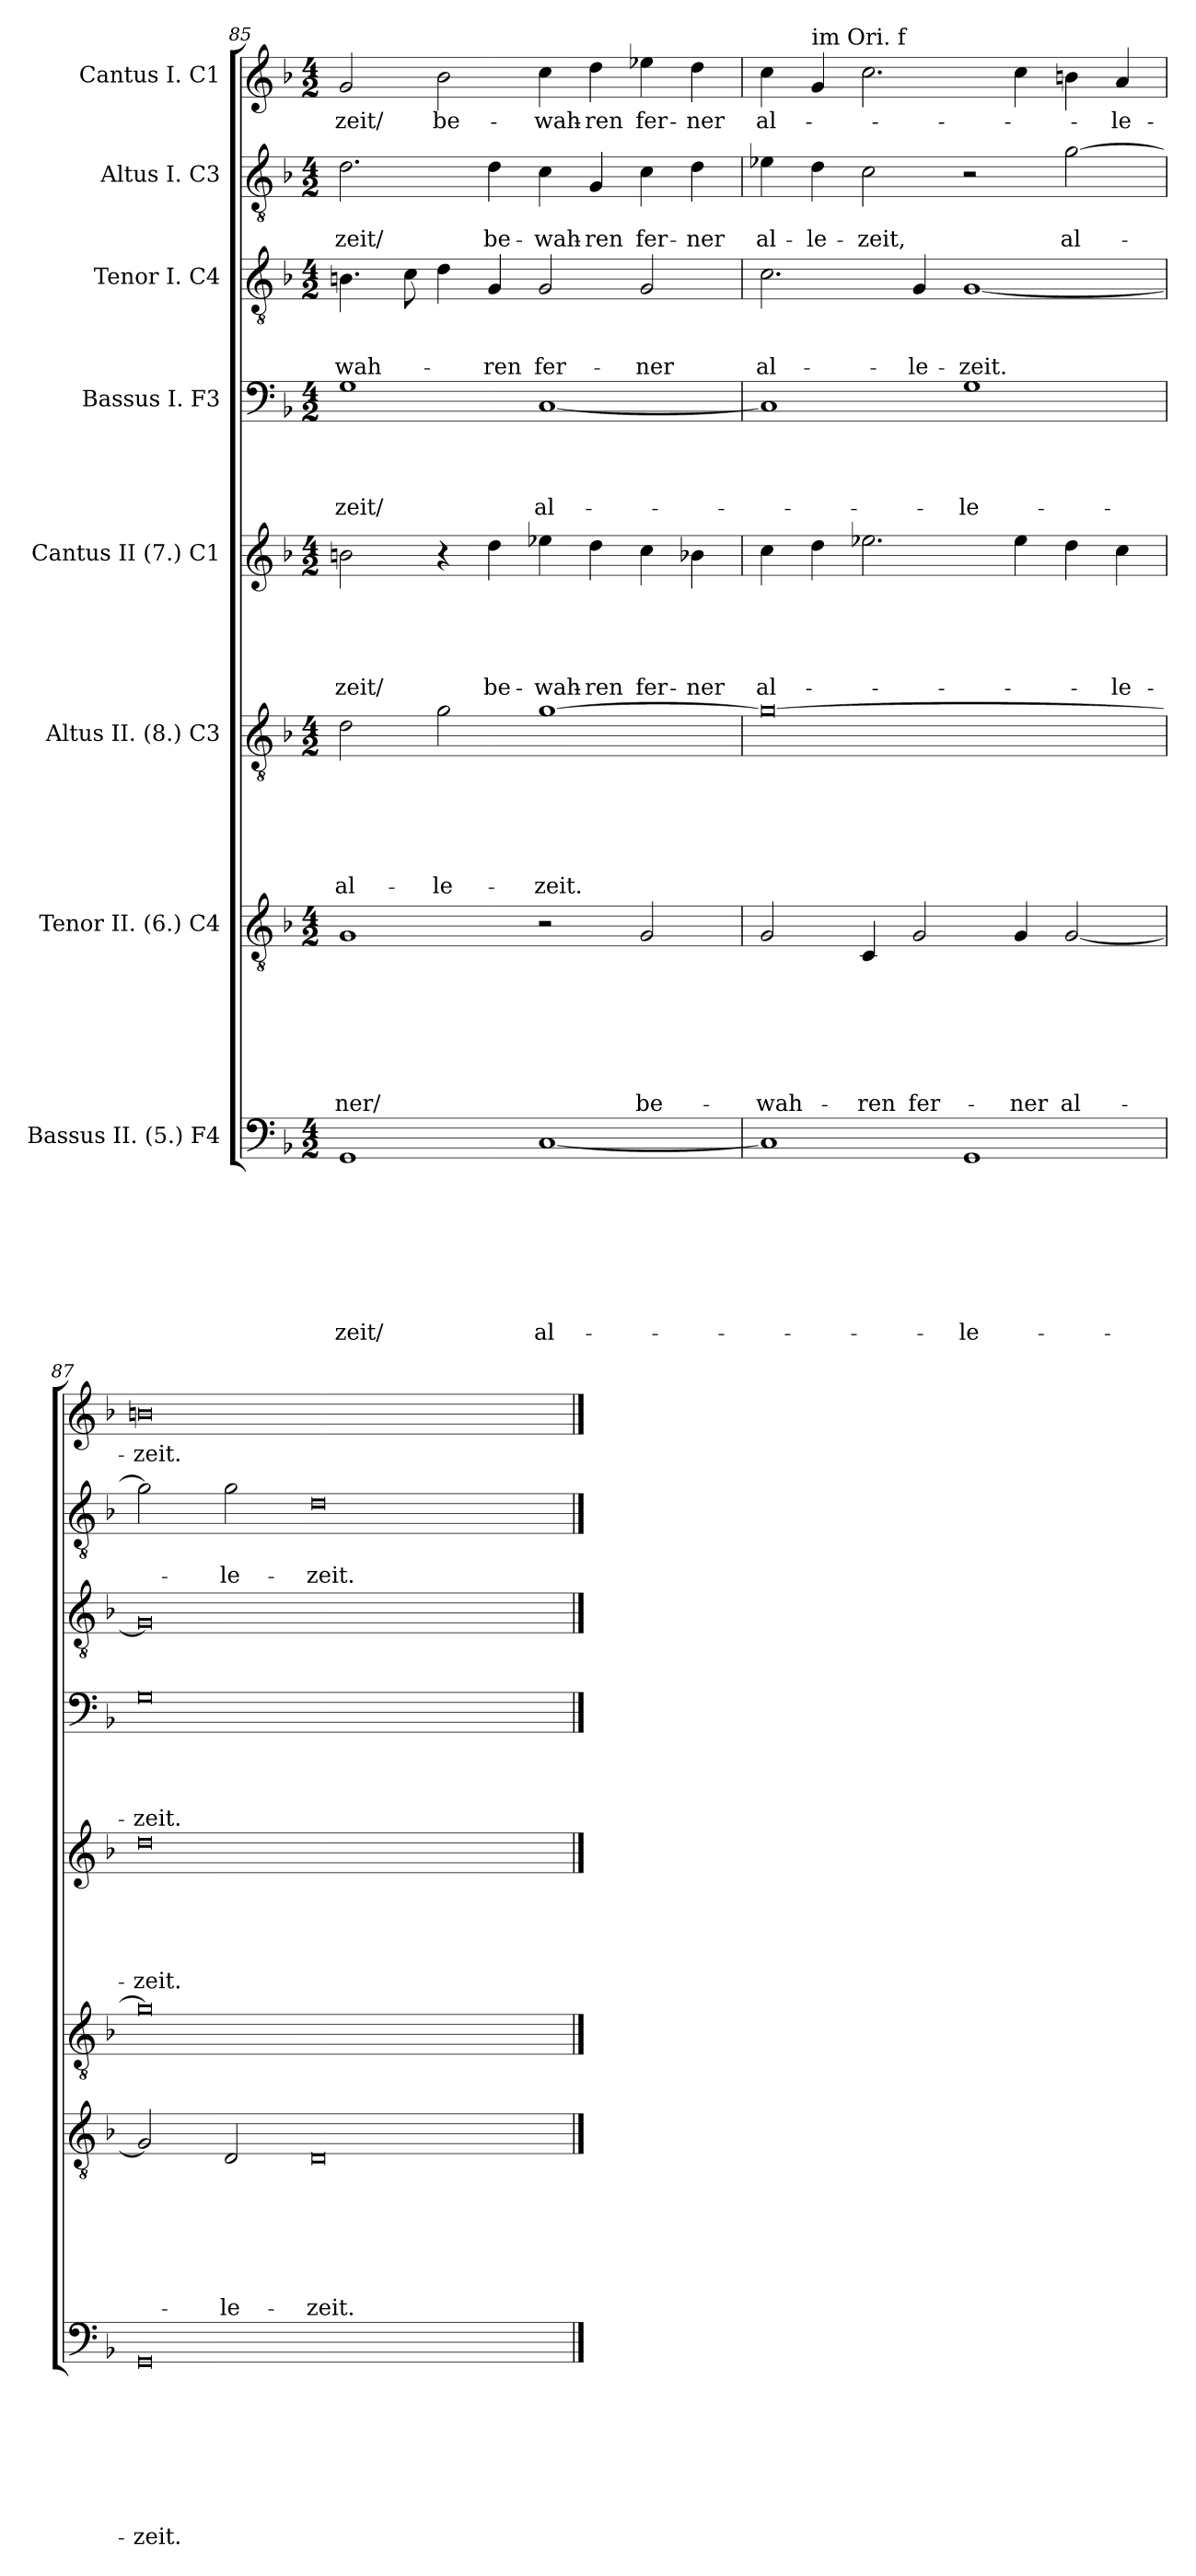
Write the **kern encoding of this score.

**kern	**text	**text	**text	**text	**text	**text	**text	**text	**kern	**text	**text	**text	**text	**text	**text	**text	**kern	**text	**text	**text	**text	**text	**text	**kern	**text	**text	**text	**text	**text	**kern	**text	**text	**text	**text	**kern	**text	**text	**text	**kern	**text	**text	**kern	**text
*part8	*part8	*part8	*part8	*part8	*part8	*part8	*part8	*part8	*part7	*part7	*part7	*part7	*part7	*part7	*part7	*part7	*part6	*part6	*part6	*part6	*part6	*part6	*part6	*part5	*part5	*part5	*part5	*part5	*part5	*part4	*part4	*part4	*part4	*part4	*part3	*part3	*part3	*part3	*part2	*part2	*part2	*part1	*part1
*staff8	*staff8	*staff8	*staff8	*staff8	*staff8	*staff8	*staff8	*staff8	*staff7	*staff7	*staff7	*staff7	*staff7	*staff7	*staff7	*staff7	*staff6	*staff6	*staff6	*staff6	*staff6	*staff6	*staff6	*staff5	*staff5	*staff5	*staff5	*staff5	*staff5	*staff4	*staff4	*staff4	*staff4	*staff4	*staff3	*staff3	*staff3	*staff3	*staff2	*staff2	*staff2	*staff1	*staff1
*I"Bassus II. (5.) F4	*	*	*	*	*	*	*	*	*I"Tenor II. (6.) C4	*	*	*	*	*	*	*	*I"Altus II. (8.) C3	*	*	*	*	*	*	*I"Cantus  II (7.) C1	*	*	*	*	*	*I"Bassus I. F3	*	*	*	*	*I"Tenor I.  C4	*	*	*	*I"Altus I. C3	*	*	*I"Cantus I. C1	*
!!LO:PB:g=z
*clefF4	*	*	*	*	*	*	*	*	*clefGv2	*	*	*	*	*	*	*	*clefGv2	*	*	*	*	*	*	*clefG2	*	*	*	*	*	*clefF4	*	*	*	*	*clefGv2	*	*	*	*clefGv2	*	*	*clefG2	*
*k[b-]	*	*	*	*	*	*	*	*	*k[b-]	*	*	*	*	*	*	*	*k[b-]	*	*	*	*	*	*	*k[b-]	*	*	*	*	*	*k[b-]	*	*	*	*	*k[b-]	*	*	*	*k[b-]	*	*	*k[b-]	*
*F:	*	*	*	*	*	*	*	*	*F:	*	*	*	*	*	*	*	*F:	*	*	*	*	*	*	*F:	*	*	*	*	*	*F:	*	*	*	*	*F:	*	*	*	*F:	*	*	*F:	*
*M4/2	*	*	*	*	*	*	*	*	*M4/2	*	*	*	*	*	*	*	*M4/2	*	*	*	*	*	*	*M4/2	*	*	*	*	*	*M4/2	*	*	*	*	*M4/2	*	*	*	*M4/2	*	*	*M4/2	*
=85	=85	=85	=85	=85	=85	=85	=85	=85	=85	=85	=85	=85	=85	=85	=85	=85	=85	=85	=85	=85	=85	=85	=85	=85	=85	=85	=85	=85	=85	=85	=85	=85	=85	=85	=85	=85	=85	=85	=85	=85	=85	=85	=85
!	!	!	!	!	!	!	!	!LO:LY:b	!	!	!	!	!	!	!	!LO:LY:b	!	!	!	!	!	!	!LO:LY:b	!	!	!	!	!	!LO:LY:b	!	!	!	!	!LO:LY:b	!	!	!	!LO:LY:b	!	!	!LO:LY:b	!	!LO:LY:b
1GG	.	.	.	.	.	.	.	-zeit/	1G	.	.	.	.	.	.	-ner/	2d\	.	.	.	.	.	al-	2bn\	.	.	.	.	-zeit/	1G	.	.	.	-zeit/	4.Bn\	.	.	-wah-	2.d\	.	-zeit/	2g/	-zeit/
.	.	.	.	.	.	.	.	.	.	.	.	.	.	.	.	.	.	.	.	.	.	.	.	.	.	.	.	.	.	.	.	.	.	.	8c\	.	.	.	.	.	.	.	.
!	!	!	!	!	!	!	!	!	!	!	!	!	!	!	!	!	!	!	!	!	!	!	!LO:LY:b	!	!	!	!	!	!	!	!	!	!	!	!	!	!	!	!	!	!	!	!LO:LY:b
.	.	.	.	.	.	.	.	.	.	.	.	.	.	.	.	.	2g\	.	.	.	.	.	-le-	4r	.	.	.	.	.	.	.	.	.	.	4d\	.	.	.	.	.	.	2b-\	be-
!	!	!	!	!	!	!	!	!	!	!	!	!	!	!	!	!	!	!	!	!	!	!	!	!	!	!	!	!	!LO:LY:b	!	!	!	!	!	!	!	!	!LO:LY:b	!	!	!LO:LY:b	!	!
.	.	.	.	.	.	.	.	.	.	.	.	.	.	.	.	.	.	.	.	.	.	.	.	4dd\	.	.	.	.	be-	.	.	.	.	.	4G/	.	.	-ren	4d\	.	be-	.	.
!	!	!	!	!	!	!	!	!LO:LY:b	!	!	!	!	!	!	!	!	!	!	!	!	!	!	!LO:LY:b	!	!	!	!	!	!LO:LY:b	!	!	!	!	!LO:LY:b	!	!	!	!LO:LY:b	!	!	!LO:LY:b	!	!LO:LY:b
[1C	.	.	.	.	.	.	.	al-	2r	.	.	.	.	.	.	.	[1g	.	.	.	.	.	-zeit.	4ee-X\	.	.	.	.	-wah-	[1C	.	.	.	al-	2G/	.	.	fer-	4c\	.	-wah-	4cc\	-wah-
!	!	!	!	!	!	!	!	!	!	!	!	!	!	!	!	!	!	!	!	!	!	!	!	!	!	!	!	!	!LO:LY:b	!	!	!	!	!	!	!	!	!	!	!	!LO:LY:b	!	!LO:LY:b
.	.	.	.	.	.	.	.	.	.	.	.	.	.	.	.	.	.	.	.	.	.	.	.	4dd\	.	.	.	.	-ren	.	.	.	.	.	.	.	.	.	4G/	.	-ren	4dd\	-ren
!	!	!	!	!	!	!	!	!	!	!	!	!	!	!	!	!LO:LY:b	!	!	!	!	!	!	!	!	!	!	!	!	!LO:LY:b	!	!	!	!	!	!	!	!	!LO:LY:b	!	!	!LO:LY:b	!	!LO:LY:b
.	.	.	.	.	.	.	.	.	2G/	.	.	.	.	.	.	be-	.	.	.	.	.	.	.	4cc\	.	.	.	.	fer-	.	.	.	.	.	2G/	.	.	-ner	4c\	.	fer-	4ee-X\	fer-
!	!	!	!	!	!	!	!	!	!	!	!	!	!	!	!	!	!	!	!	!	!	!	!	!	!	!	!	!	!LO:LY:b	!	!	!	!	!	!	!	!	!	!	!	!LO:LY:b	!	!LO:LY:b
.	.	.	.	.	.	.	.	.	.	.	.	.	.	.	.	.	.	.	.	.	.	.	.	4b-X\	.	.	.	.	-ner	.	.	.	.	.	.	.	.	.	4d\	.	-ner	4dd\	-ner
=86	=86	=86	=86	=86	=86	=86	=86	=86	=86	=86	=86	=86	=86	=86	=86	=86	=86	=86	=86	=86	=86	=86	=86	=86	=86	=86	=86	=86	=86	=86	=86	=86	=86	=86	=86	=86	=86	=86	=86	=86	=86	=86	=86
!	!	!	!	!	!	!	!	!	!	!	!	!	!	!	!	!LO:LY:b	!	!	!	!	!	!	!	!	!	!	!	!	!LO:LY:b	!	!	!	!	!	!	!	!	!LO:LY:b	!	!	!LO:LY:b	!	!LO:LY:b
1C]	.	.	.	.	.	.	.	.	2G/	.	.	.	.	.	.	-wah-	0g_	.	.	.	.	.	.	4cc\	.	.	.	.	al-	1C]	.	.	.	.	2.c\	.	.	al-	4e-X\	.	al-	4cc\	al-
!	!	!	!	!	!	!	!	!	!	!	!	!	!	!	!	!	!	!	!	!	!	!	!	!	!	!	!	!	!	!	!	!	!	!	!	!	!	!	!	!	!	!LO:TX:a:t=im Ori.  f	!
!	!	!	!	!	!	!	!	!	!	!	!	!	!	!	!	!	!	!	!	!	!	!	!	!	!	!	!	!	!	!	!	!	!	!	!	!	!	!	!	!	!LO:LY:b	!	!
.	.	.	.	.	.	.	.	.	.	.	.	.	.	.	.	.	.	.	.	.	.	.	.	4dd\	.	.	.	.	.	.	.	.	.	.	.	.	.	.	4d\	.	-le-	4g/	.
!	!	!	!	!	!	!	!	!	!	!	!	!	!	!	!	!LO:LY:b	!	!	!	!	!	!	!	!	!	!	!	!	!	!	!	!	!	!	!	!	!	!	!	!	!LO:LY:b	!	!
.	.	.	.	.	.	.	.	.	4C/	.	.	.	.	.	.	-ren	.	.	.	.	.	.	.	2.ee-X\	.	.	.	.	.	.	.	.	.	.	.	.	.	.	2c\	.	-zeit,	2.cc\	.
!	!	!	!	!	!	!	!	!	!	!	!	!	!	!	!	!LO:LY:b	!	!	!	!	!	!	!	!	!	!	!	!	!	!	!	!	!	!	!	!	!	!LO:LY:b	!	!	!	!	!
.	.	.	.	.	.	.	.	.	2G/	.	.	.	.	.	.	fer-	.	.	.	.	.	.	.	.	.	.	.	.	.	.	.	.	.	.	4G/	.	.	-le-	.	.	.	.	.
!	!	!	!	!	!	!	!	!LO:LY:b	!	!	!	!	!	!	!	!	!	!	!	!	!	!	!	!	!	!	!	!	!	!	!	!	!	!LO:LY:b	!	!	!	!LO:LY:b	!	!	!	!	!
1GG	.	.	.	.	.	.	.	-le-	.	.	.	.	.	.	.	.	.	.	.	.	.	.	.	.	.	.	.	.	.	1G	.	.	.	-le-	[1G	.	.	-zeit.	2r	.	.	.	.
!	!	!	!	!	!	!	!	!	!	!	!	!	!	!	!	!LO:LY:b	!	!	!	!	!	!	!	!	!	!	!	!	!	!	!	!	!	!	!	!	!	!	!	!	!	!	!
.	.	.	.	.	.	.	.	.	4G/	.	.	.	.	.	.	-ner	.	.	.	.	.	.	.	4ee-\	.	.	.	.	.	.	.	.	.	.	.	.	.	.	.	.	.	4cc\	.
!	!	!	!	!	!	!	!	!	!	!	!	!	!	!	!	!LO:LY:b	!	!	!	!	!	!	!	!	!	!	!	!	!	!	!	!	!	!	!	!	!	!	!	!	!LO:LY:b	!	!
.	.	.	.	.	.	.	.	.	[2G/	.	.	.	.	.	.	al-	.	.	.	.	.	.	.	4dd\	.	.	.	.	.	.	.	.	.	.	.	.	.	.	[2g\	.	al-	4bn\	.
!	!	!	!	!	!	!	!	!	!	!	!	!	!	!	!	!	!	!	!	!	!	!	!	!	!	!	!	!	!LO:LY:b	!	!	!	!	!	!	!	!	!	!	!	!	!	!LO:LY:b
.	.	.	.	.	.	.	.	.	.	.	.	.	.	.	.	.	.	.	.	.	.	.	.	4cc\	.	.	.	.	-le-	.	.	.	.	.	.	.	.	.	.	.	.	4a/	-le-
=87	=87	=87	=87	=87	=87	=87	=87	=87	=87	=87	=87	=87	=87	=87	=87	=87	=87	=87	=87	=87	=87	=87	=87	=87	=87	=87	=87	=87	=87	=87	=87	=87	=87	=87	=87	=87	=87	=87	=87	=87	=87	=87	=87
!	!	!	!	!	!	!	!	!LO:LY:b	!	!	!	!	!	!	!	!	!	!	!	!	!	!	!	!	!	!	!	!	!LO:LY:b	!	!	!	!	!LO:LY:b	!	!	!	!	!	!	!	!	!LO:LY:b
0GG	.	.	.	.	.	.	.	-zeit.	2G/]	.	.	.	.	.	.	.	0g]	.	.	.	.	.	.	0dd	.	.	.	.	-zeit.	0G	.	.	.	-zeit.	0G]	.	.	.	2g\]	.	.	0bn	-zeit.
!	!	!	!	!	!	!	!	!	!	!	!	!	!	!	!	!LO:LY:b	!	!	!	!	!	!	!	!	!	!	!	!	!	!	!	!	!	!	!	!	!	!	!	!	!LO:LY:b	!	!
.	.	.	.	.	.	.	.	.	2D/	.	.	.	.	.	.	-le-	.	.	.	.	.	.	.	.	.	.	.	.	.	.	.	.	.	.	.	.	.	.	2g\	.	-le-	.	.
!	!	!	!	!	!	!	!	!	!	!	!	!	!	!	!	!LO:LY:b	!	!	!	!	!	!	!	!	!	!	!	!	!	!	!	!	!	!	!	!	!	!	!	!	!LO:LY:b	!	!
.	.	.	.	.	.	.	.	.	0D	.	.	.	.	.	.	-zeit.	.	.	.	.	.	.	.	.	.	.	.	.	.	.	.	.	.	.	.	.	.	.	0d	.	-zeit.	.	.
1ryy	.	.	.	.	.	.	.	.	.	.	.	.	.	.	.	.	1ryy	.	.	.	.	.	.	1ryy	.	.	.	.	.	1ryy	.	.	.	.	1ryy	.	.	.	.	.	.	1ryy	.
==	==	==	==	==	==	==	==	==	==	==	==	==	==	==	==	==	==	==	==	==	==	==	==	==	==	==	==	==	==	==	==	==	==	==	==	==	==	==	==	==	==	==	==
*-	*-	*-	*-	*-	*-	*-	*-	*-	*-	*-	*-	*-	*-	*-	*-	*-	*-	*-	*-	*-	*-	*-	*-	*-	*-	*-	*-	*-	*-	*-	*-	*-	*-	*-	*-	*-	*-	*-	*-	*-	*-	*-	*-
